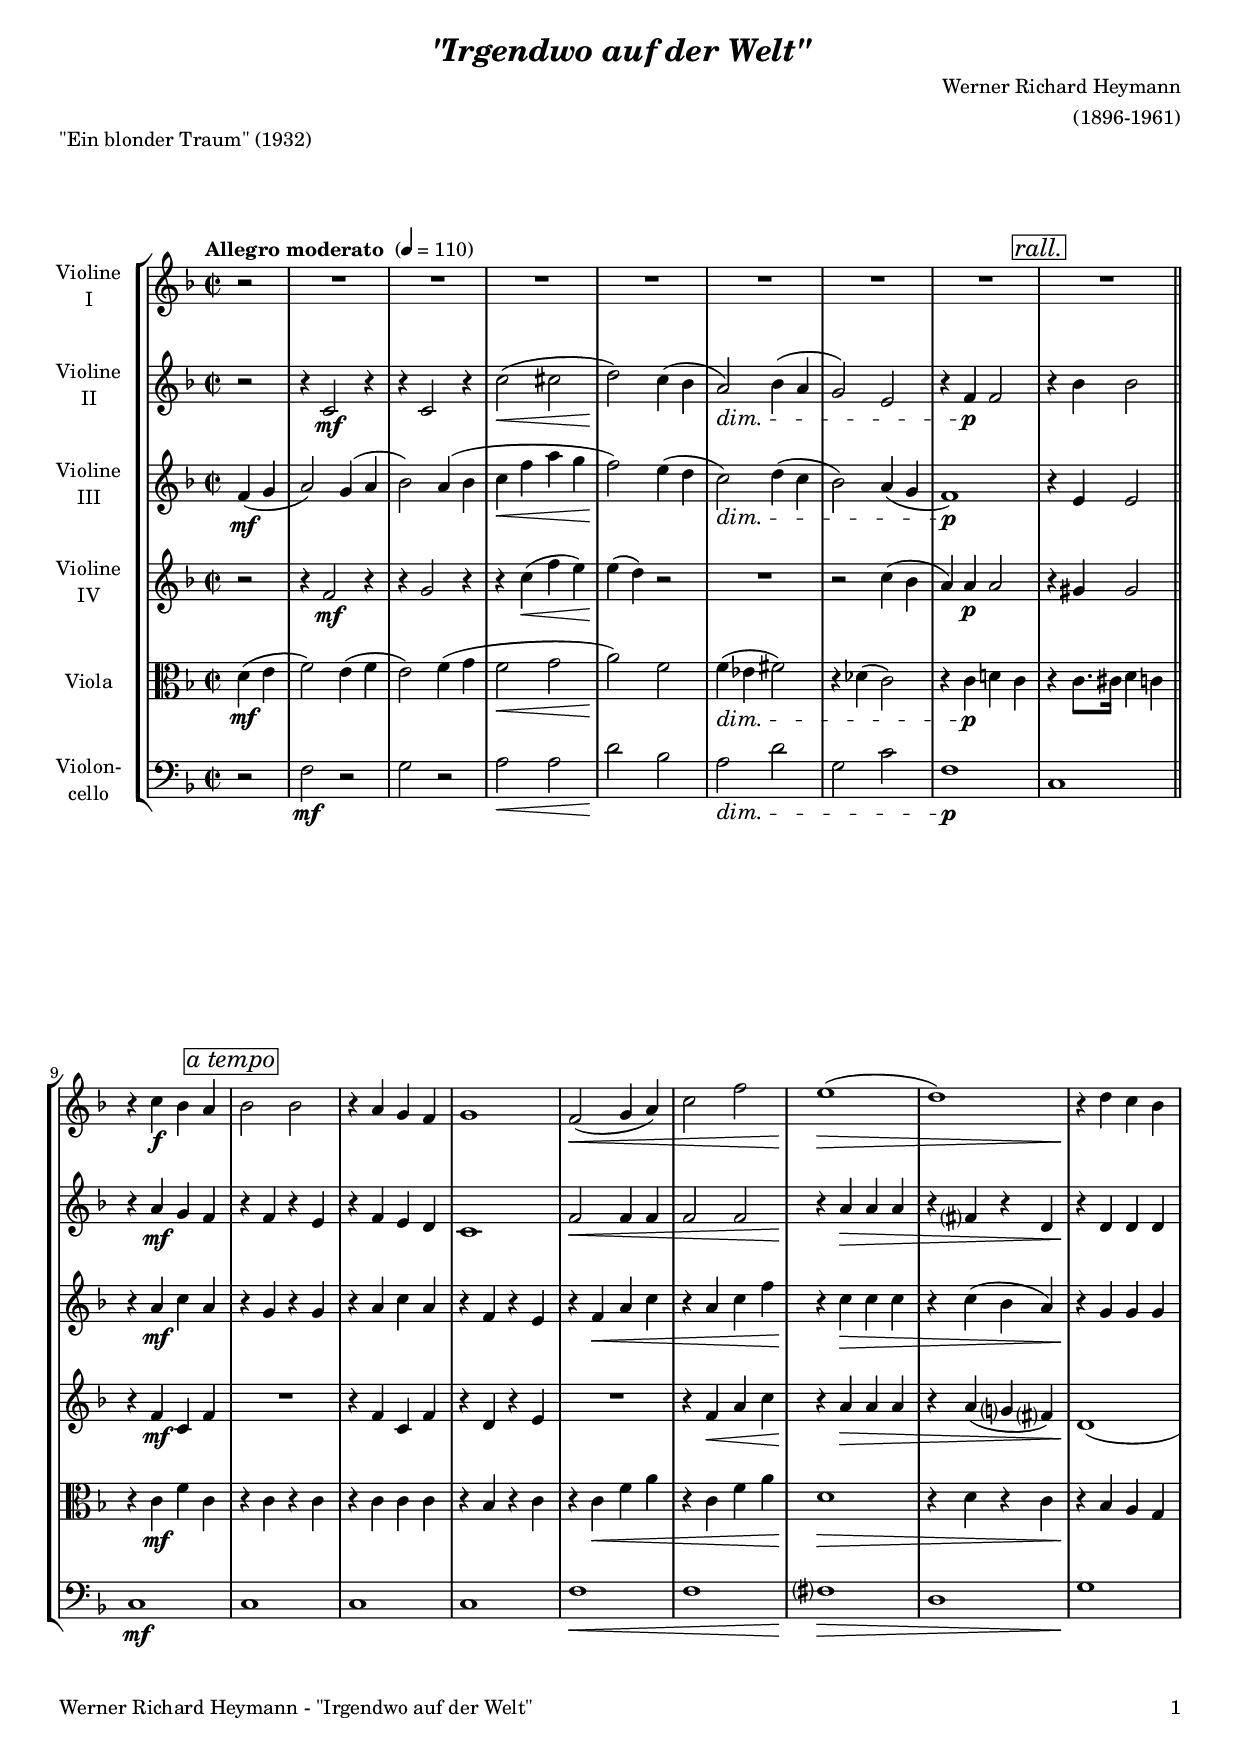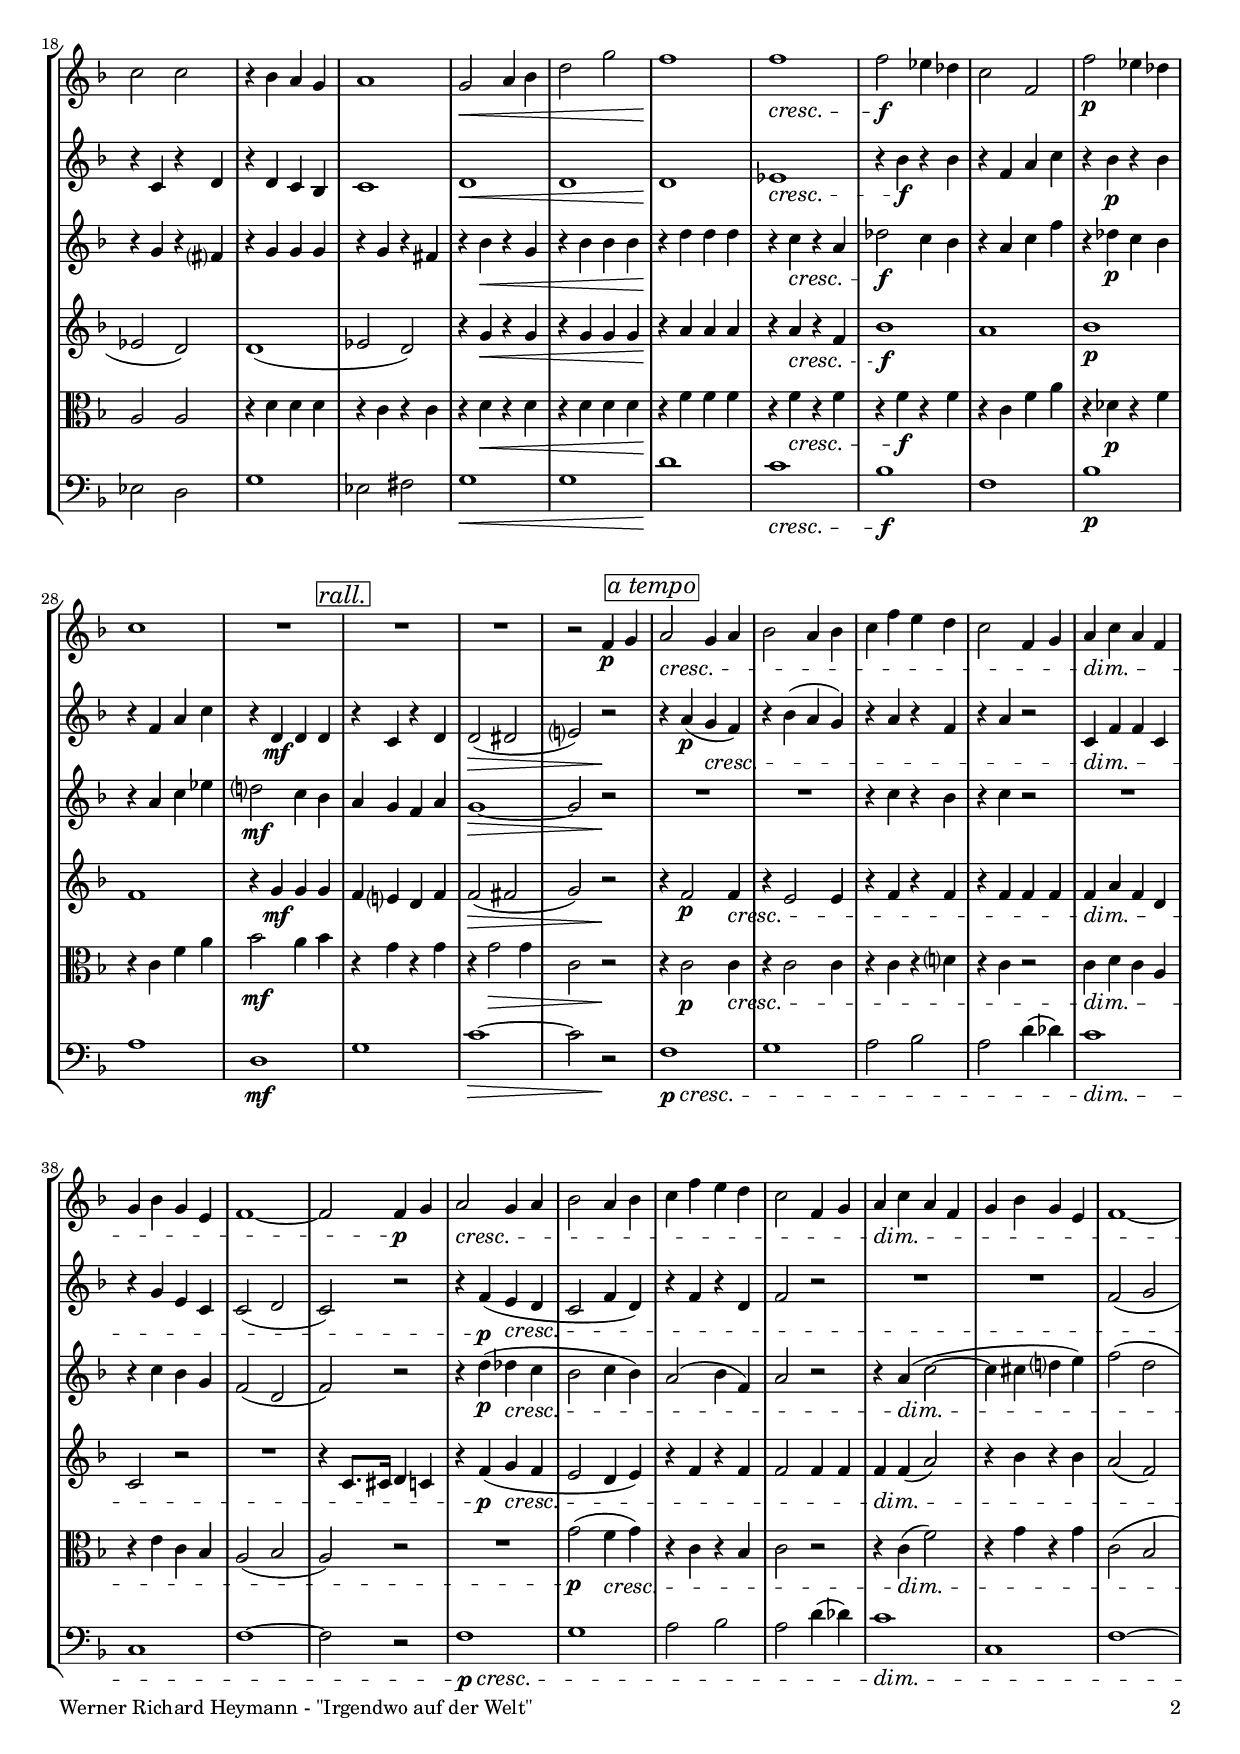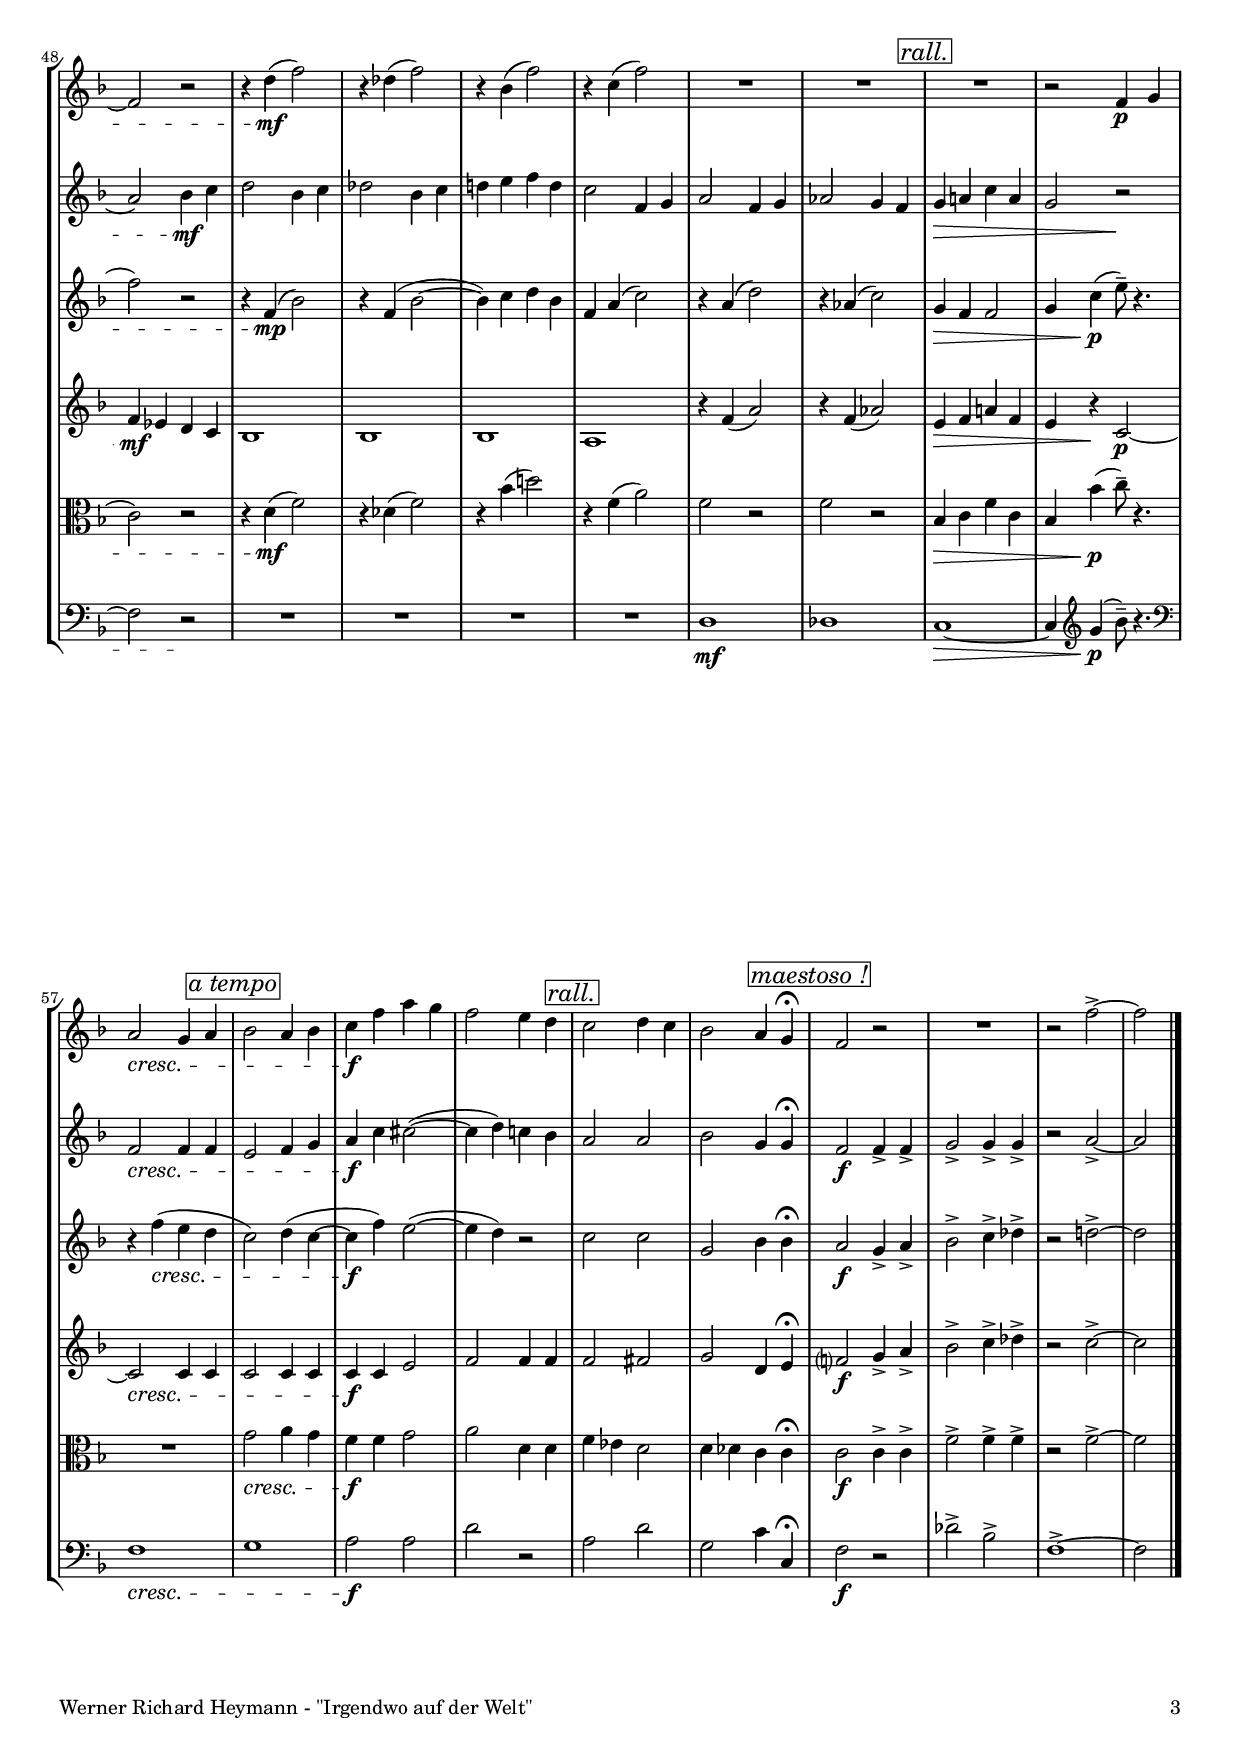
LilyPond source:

\version "2.24.1"
\include "deutsch.ly"

#(set-global-staff-size 17.25)

\header {
  title     = \markup \bold \italic "\"Irgendwo auf der Welt\""
  composer  = "Werner Richard Heymann"
  arranger  = "(1896-1961)"
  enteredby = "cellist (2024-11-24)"
  piece     = "\"Ein blonder Traum\" (1932)"
}

voiceconsts = {
 \key c \minor
 \time 2/2
 \clef "treble"
% \numericTimeSignature
 \compressEmptyMeasures
  % Set default beaming for all staves
%  \set Timing.beamExceptions = #'()
%  \set Timing.baseMoment     = #(ly:make-moment 1 4)
%  \set Timing.beatStructure  = #'(1 1 1 1)
\tempo "Allegro moderato " 4=110
}

mivl = "violin"
miva = "viola"
mivc = "cello"
mipz = "pizzicato strings"

atem = \mark \markup \box \italic "a tempo"
maes = \mark \markup \box \italic "maestoso !"
rall = \mark \markup \box \italic "rall."

va = \relative c'' {
  \voiceconsts

  \partial 2 r2
  R1*8 \bar "||"
  r4 b\f as g \atem
  as2 as
  r4 g f es

  f1
  es2(\< f4 g)
  b2 es
  d1(\!\>
  c)
  r4\! c b as
  b2 b

  r4 as g f
  g1
  f2\< g4 as
  c2 f
  es1\!
  es\cresc

  es2\f des4 ces
  b2 es,
  es'\p des4 ces
  b1
  R \rall
  R1*2

  r2 es,4\p f \atem
  g2\cresc f4 g
  as2 g4 as
  b es d c
  b2 es,4 f

  g\dim b g es
  f as f d
  es1~
  es2 es4\p f
  g2\cresc f4 g
  as2 g4 as

  b es d c
  b2 es,4 f
  g\dim b g es
  f as f d
  es1~
  es2 r

  r4 c'(\mf es2)
  r4 ces( es2)
  r4 as,( es'2)
  r4 b( es2)
  R1*2 \rall

  R1
  r2 es,4\p f
  g2\cresc f4 g \atem
  as2 g4 as
  b\f es g f
  es2 d4 c \rall

  b2 c4 b
  as2 g4 f\fermata \maes
  es2 r
  R1
  r2 es'~->
  \partial 2 es \bar "|."
}

vb = \relative c' {
  \voiceconsts

  \partial 2 r2
  r4 b2\mf r4
  r b2 r4
  b'2(\< h
  c)\! b4( as
  g2)\dim as4( g

  f2) d
  r4 es\p es2 \rall
  r4 as as2 \bar "||"
  r4 g\mf f es \atem
  r es r d
  r es d c

  b1
  es2\< es4 es
  es2 es
  r4\! g\> g g
  r e? r c
  r\! c c c
  r b r c

  r c b as
  b1
  c\<
  c
  c\!
  des\cresc

  r4 as'\f r as
  r es g b
  r as\p r as
  r es g b
  r c,\mf c c \rall
  r b r c

  c2(\> cis
  d?) r\! \atem
  r4 g(\p f\cresc es)
  r as( g f)
  r g r es
  r g r2

  b,4\dim es es b
  r f' d b
  b2( c
  b) r
  r4 es(\p d\cresc c
  b2 es4 c)

  r es r c
  es2 r
  R1*2
  es2( f
  g) as4\mf b

  c2 as4 b
  ces2 as4 b
  c!4 d es
  c
  b2 es,4 f
  g2 es4 f
  ges2 f4 es \rall

  f\> g! b g
  f2 r\!
  es\cresc es4 es \atem
  d2 es4 f
  g\f b h2(~
  h4 c) b as \rall

  g2 g
  as f4 f\fermata \maes
  es2\f es4-> es->
  f2-> f4-> f->
  r2 g~->
  \partial 2 g \bar "|."
}

vc = \relative c' {
  \voiceconsts

  \partial 2 es4(\mf f
  g2) f4( g
  as2) g4( as
  b\< es g f
  es2)\! d4( c
  b2)\dim c4( b

  as2) g4( f
  es1)\p \rall
  r4 d d2 \bar "||"
  r4 g\mf b g \atem
  r f r f
  r g b g

  r es r d
  r es\< g b
  r g b es
  r\! b\> b b
  r b( as g)
  r\! f f f
  r f r e?

  r f f f
  r f r e
  r as\< r f
  r as as as
  r\! c c c
  r b\cresc r g

  ces2\f b4 as
  r g b es
  r ces\p b as
  r g b des
  c?2\mf b4 as \rall
  g f es g

  f1~\>
  f2 r\! \atem
  R1*2
  r4 b r as
  r b r2

  R1
  r4 b as f
  es2( c
  es) r
  r4 c'(\p ces\cresc b
  as2 b4 as)

  g2( as4 es)
  g2 r
  r4 g(\dim b2~
  b4 h c? d)
  es2( c
  es) r

  r4 es,(\mp as2)
  r4 es( as2~
  as4) b c as
  es g( b2)
  r4 g( c2)
  r4 ges( b2) \rall

  f4\> es es2
  f4 b(\!\p d8)-- r4.
  r4 es(\cresc d c \atem
  b2) c4( b~
  b\f es) d2(~
  d4 c) r2 \rall

  b2 b
  f as4 as\fermata \maes
  g2\f f4-> g->
  as2-> b4-> ces->
  r2 c!~->
  \partial 2 c \bar "|."
}

vd = \relative c' {
  \voiceconsts

  \partial 2 r2
  r4 es2\mf r4
  r f2 r4
  r b(\< es d)
  d(\! c) r2
  R1

  r2 b4( as
  g) g\p g2 \rall
  r4 fis fis2 \bar "||"
  r4 es\mf b es
  R1
  r4 es b es

  r c r d
  R1
  r4 es\< g b
  r\! g\> g g
  r g( f? e?)
  c1(\!
  des2 c)

  c1(
  des2 c)
  r4 f\< r f
  r f f f
  r\! g g g
  r g\cresc r es

  as1\f
  g
  as\p
  es
  r4 f\mf f f \rall
  es d? c es

  es2(\> e
  f) r\! \atem
  r4 es2\p es4\cresc
  r d2 d4
  r es r es
  r es es es

  es\dim g es c
  b2 r
  R1
  r4 b8. h16 c4 b
  r es(\p f\cresc es
  d2 c4 d)

  r es r es
  es2 es4 es
  es\dim es( g2)
  r4 as r as
  g2( es)
  es4\mf des c b

  as1
  as
  as
  g
  r4 es'( g2)
  r4 es( ges2) \rall

  d4\> es g! es
  d4 r\! b2~\p
  b\cresc b4 b \atem
  b2 b4 b
  b\f b d2
  es es4 es \rall

  es2 e
  f c4 d\fermata \maes
  es?2\f f4-> g->
  as2-> b4-> ces->
  r2 b~->
  \partial 2 b \bar "|."
}

ve = \relative c' {
  \voiceconsts
  \clef "alto"
  
  \partial 2 c4(\mf d
  es2) d4( es
  d2) es4( f
  es2\< f
  g)\! es
  es4(\dim des e2)

  r4 ces( b2)
  r4 b\p c! b \rall
  r b8. h16 c4 b \bar "||"
  r b\mf es b \atem
  r b r b
  r b b b

  r as r b
  r b\< es g
  r b, es g
  c,1\!\>
  r4 c r b
  r\! as g f
  g2 g

  r4 c c c
  r b r b
  r c\< r c
  r c c c
  r\! es es es
  r es\cresc r es

  r es\f r es
  r b es g
  r ces,\p r es
  r b es g
  as2\mf g4 as \rall
  r f r f

  r f2\> f4
  b,2 r\! \atem
  r4 b2\p b4\cresc
  r4 b2 b4
  r b r c?
  r b r2

  b4\dim c b g
  r d' b as
  g2( as
  g) r
  R1
  f'2(\p es4\cresc f)

  r b, r as
  b2 r
  r4 b(\dim es2)
  r4 f r f
  b,2( as
  b) r

  r4 c(\mf es2)
  r4 ces( es2)
  r4 as( c!2)
  r4 es,( g2)
  es r
  es r \rall

  as,4\> b es b
  as as'(\!\p b8)-- r4.
  R1 \atem
  f2\cresc g4 f
  es\f es f2
  g c,4 c \rall

  es des c2
  c4 ces b b\fermata \maes
  b2\f b4-> b->
  es2-> es4-> es->
  r2 es~->
  \partial 2 es \bar "|."
}

vf = \relative c {
  \voiceconsts
  \clef "bass"

  \partial 2 r2
  es\mf r
  f r
  g\< g
  c\! as
  g\dim c

  f, b
  es,1\p \rall
  b \bar "||"
  b\mf
  b
  b

  b
  es\<
  es
  e?\!\>
  c
  f\!
  des2 c

  f1
  des2 e
  f1\<
  f
  c'\!
  b\cresc

  as\f
  es
  as\p
  g
  c,\mf \rall
  f

  b~\>
  b2 r\! \atem
  es,1\p\cresc
  f
  g2 as
  g c4( ces)

  b1\dim
  b,
  es~
  es2 r
  es1\p\cresc
  f

  g2 as
  g c4( ces)
  b1\dim
  b,
  es~
  es2 r\!

  R1*4
  c1\mf
  ces \rall

  b~\>
  b4 \clef "treble" f''4(\!\p as8)-- r4. \clef "bass"
  es,1\cresc
  f
  g2\f g
  c r \rall

  g c
  f, b4 b,\fermata \maes
  es2\f r
  ces'-> as->
  es1~->
  \partial 2 es2 \bar "|."
}


music = \new StaffGroup <<
      \new Staff {
        \set Staff.midiInstrument = \mivl
        \set Staff.instrumentName = \markup \center-column { "Violine" "I" }
        \transpose c d { \va }
      }
      
      \new Staff {
        \set Staff.midiInstrument = \mivl
        \set Staff.instrumentName = \markup \center-column { "Violine" "II" }
        \transpose c d { \vb }
      }
      
      \new Staff {
        \set Staff.midiInstrument = \mivl
        \set Staff.instrumentName = \markup \center-column { "Violine" "III" }
        \transpose c d { \vc }
      }

      \new Staff {
        \set Staff.midiInstrument = \mivl
        \set Staff.instrumentName = \markup \center-column { "Violine" "IV" }
        \transpose c d { \vd }
      }

      \new Staff {
        \set Staff.midiInstrument = \miva
        \set Staff.instrumentName = \markup \center-column { "Viola" }
        \transpose c d { \ve }
      }
      
      \new Staff {
        \set Staff.midiInstrument = \mivc
        \set Staff.instrumentName = \markup \center-column { "Violon-" "cello" }
        \transpose c d { \vf }
      }
>>

\book {
  \paper {
    print-page-number = ##t
    print-first-page-number = ##t
    ragged-last-bottom = ##f
    oddHeaderMarkup = \markup \null
    evenHeaderMarkup = \markup \null
    oddFooterMarkup = \markup {
      \fill-line {
        \if \should-print-page-number
        "Werner Richard Heymann - \"Irgendwo auf der Welt\"" \fromproperty #'page:page-number-string
      }
    }
    evenFooterMarkup = \oddFooterMarkup
  } \score {
    \music
    \layout {}
  }

  \score {
    \unfoldRepeats \music

    \midi {
      \context {
        \Score
      }
    }
  }
}